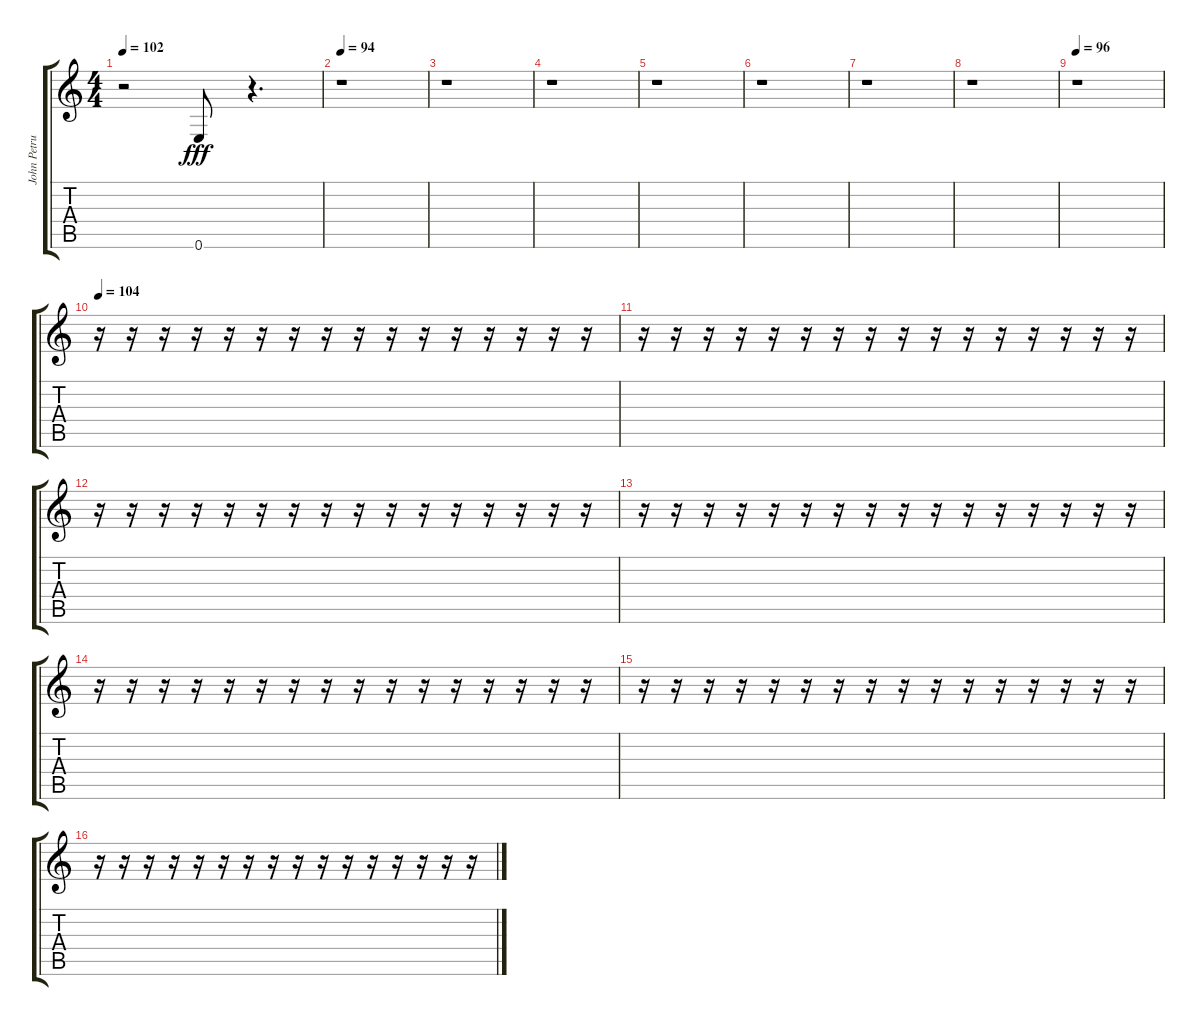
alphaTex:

\track ("John Petrucci (muted)" "John Petru") {instrument electricguitarmuted}
\staff {score tabs}
\tuning (E4 B3 G3 D3 A2 E2) {hide}
\ts (4 4)
\tempo 102
\clef g2
\ks c
r.2{dy fff} 0.6.8 r.4{d} |
\tempo 94
r.1 |
r.1 |
r.1 |
r.1 |
r.1 |
r.1 |
r.1 |
\tempo 96
r.1 |
\tempo 104
r.16 r.16 r.16 r.16 r.16 r.16 r.16 r.16 r.16 r.16 r.16 r.16 r.16 r.16 r.16 r.16 |
r.16 r.16 r.16 r.16 r.16 r.16 r.16 r.16 r.16 r.16 r.16 r.16 r.16 r.16 r.16 r.16 |
r.16 r.16 r.16 r.16 r.16 r.16 r.16 r.16 r.16 r.16 r.16 r.16 r.16 r.16 r.16 r.16 |
r.16 r.16 r.16 r.16 r.16 r.16 r.16 r.16 r.16 r.16 r.16 r.16 r.16 r.16 r.16 r.16 |
r.16 r.16 r.16 r.16 r.16 r.16 r.16 r.16 r.16 r.16 r.16 r.16 r.16 r.16 r.16 r.16 |
r.16 r.16 r.16 r.16 r.16 r.16 r.16 r.16 r.16 r.16 r.16 r.16 r.16 r.16 r.16 r.16 |
r.16 r.16 r.16 r.16 r.16 r.16 r.16 r.16 r.16 r.16 r.16 r.16 r.16 r.16 r.16 r.16
